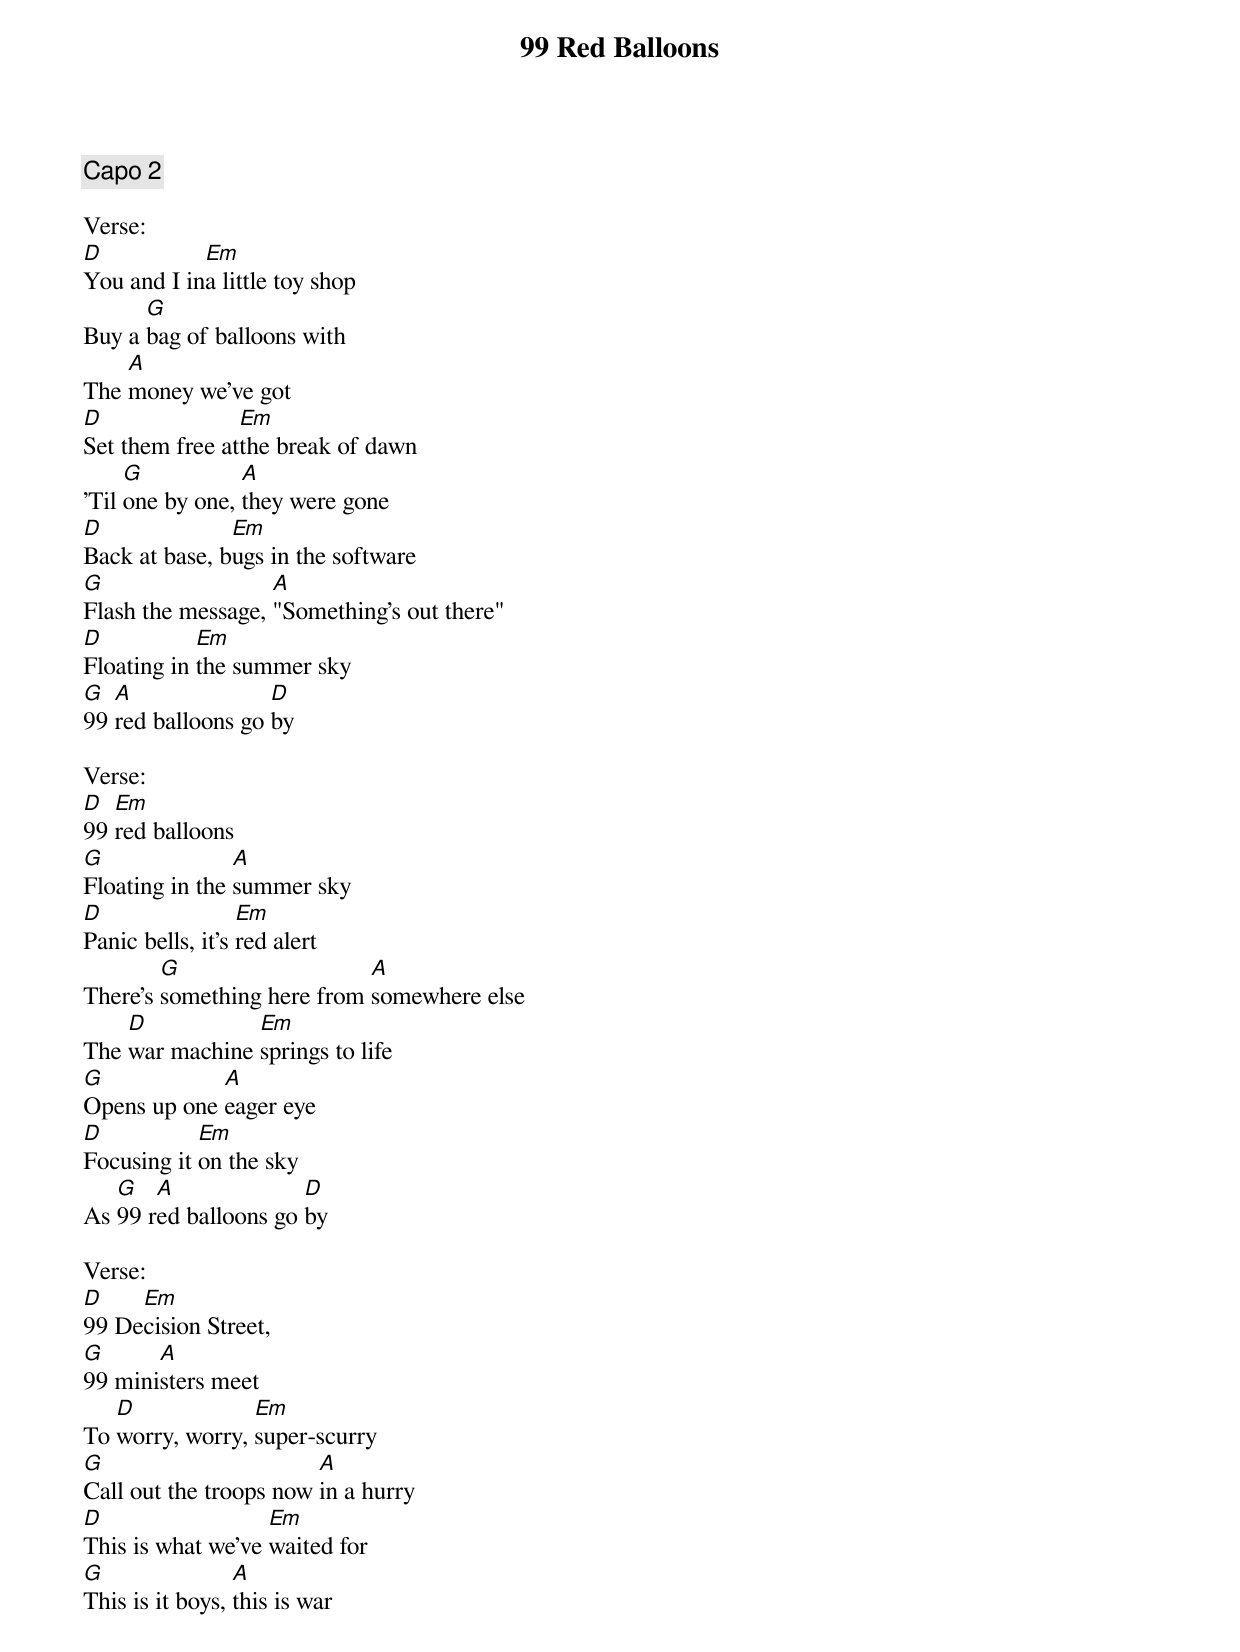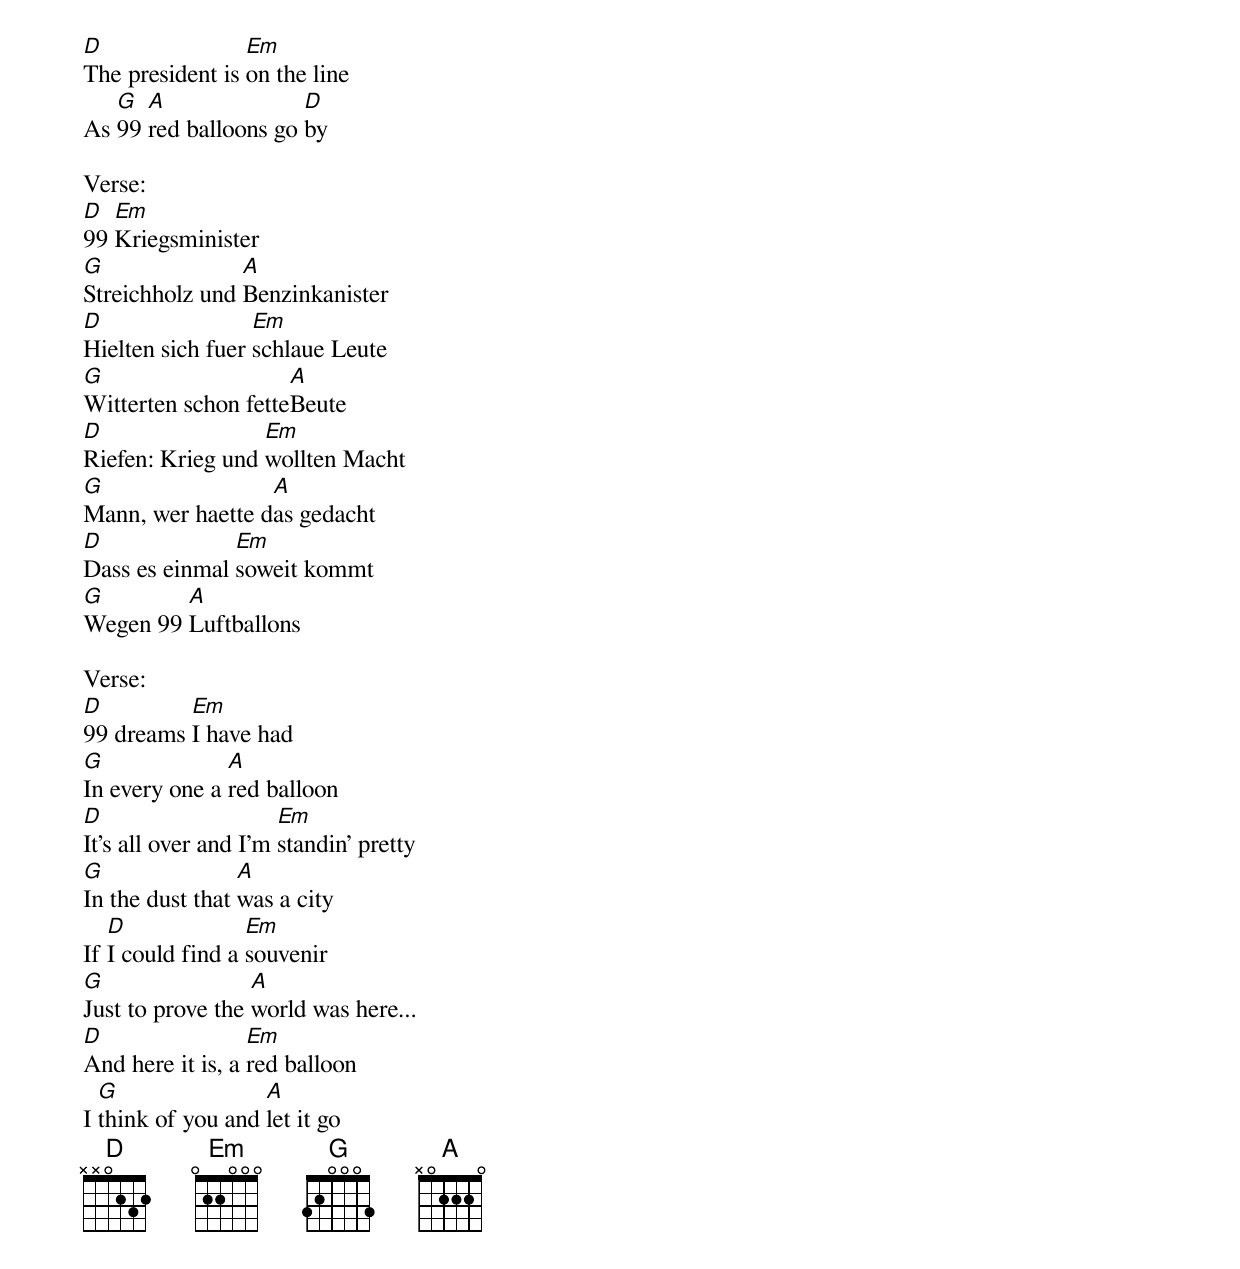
{title:99 Red Balloons}
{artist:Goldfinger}
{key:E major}
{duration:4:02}
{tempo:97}
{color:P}

{comment: Capo 2}

Verse:
[D]You and I in[Em]a little toy shop
Buy a [G]bag of balloons with
The [A]money we've got
[D]Set them free at[Em]the break of dawn
'Til [G]one by one, [A]they were gone
[D]Back at base, b[Em]ugs in the software
[G]Flash the message, [A]"Something's out there"
[D]Floating in [Em]the summer sky
[G]99 [A]red balloons go [D]by

Verse:
[D]99 [Em]red balloons
[G]Floating in the [A]summer sky
[D]Panic bells, it's [Em]red alert
There's [G]something here from [A]somewhere else
The [D]war machine [Em]springs to life
[G]Opens up one [A]eager eye
[D]Focusing it [Em]on the sky
As [G]99 r[A]ed balloons go [D]by

Verse:
[D]99 De[Em]cision Street,
[G]99 mini[A]sters meet
To [D]worry, worry, [Em]super-scurry
[G]Call out the troops now [A]in a hurry
[D]This is what we've [Em]waited for
[G]This is it boys, [A]this is war
[D]The president is [Em]on the line
As [G]99 [A]red balloons go [D]by

Verse:
[D]99 [Em]Kriegsminister
[G]Streichholz und [A]Benzinkanister
[D]Hielten sich fuer [Em]schlaue Leute
[G]Witterten schon fette[A]Beute
[D]Riefen: Krieg und [Em]wollten Macht
[G]Mann, wer haette d[A]as gedacht
[D]Dass es einmal [Em]soweit kommt
[G]Wegen 99 [A]Luftballons

Verse:
[D]99 dreams [Em]I have had
[G]In every one a [A]red balloon
[D]It's all over and I'm [Em]standin' pretty
[G]In the dust that [A]was a city
If [D]I could find a [Em]souvenir
[G]Just to prove the [A]world was here...
[D]And here it is, a [Em]red balloon
I [G]think of you and [A]let it go
